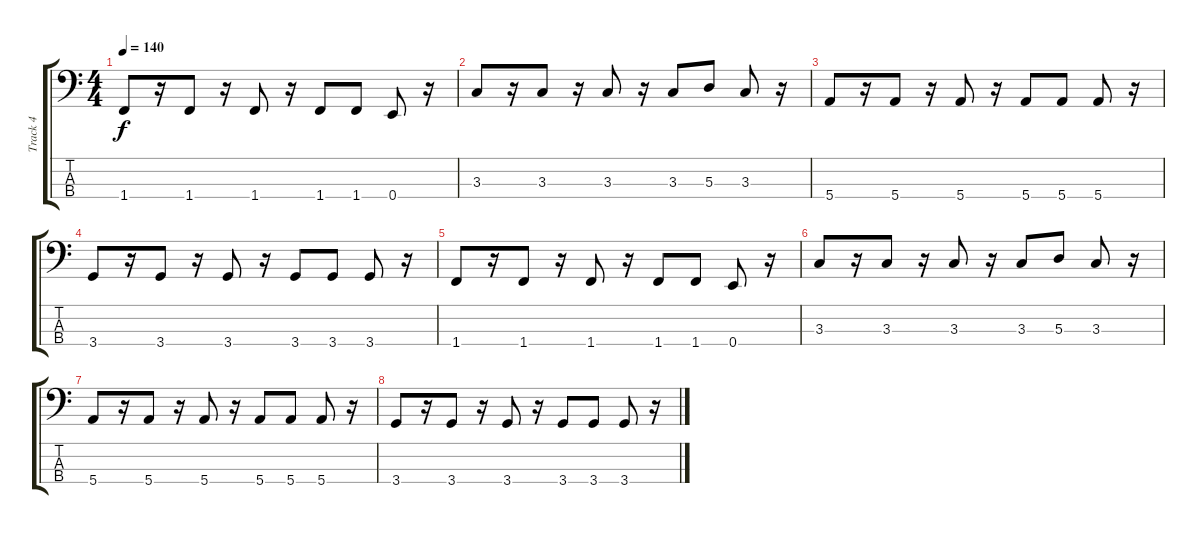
\track ("Track 4" "Track 4") {instrument electricbassfinger}
\staff {score tabs}
\tuning (G2 D2 A1 E1) {hide}
\ts (4 4)
\tempo 140
\clef f4
\ks c
1.4.8{dy f} r.16 1.4.8 r.16 1.4.8 r.16 1.4.8 1.4.8 0.4.8 r.16 |
3.3.8 r.16 3.3.8 r.16 3.3.8 r.16 3.3.8 5.3.8 3.3.8 r.16 |
5.4.8 r.16 5.4.8 r.16 5.4.8 r.16 5.4.8 5.4.8 5.4.8 r.16 |
3.4.8 r.16 3.4.8 r.16 3.4.8 r.16 3.4.8 3.4.8 3.4.8 r.16 |
1.4.8 r.16 1.4.8 r.16 1.4.8 r.16 1.4.8 1.4.8 0.4.8 r.16 |
3.3.8 r.16 3.3.8 r.16 3.3.8 r.16 3.3.8 5.3.8 3.3.8 r.16 |
5.4.8 r.16 5.4.8 r.16 5.4.8 r.16 5.4.8 5.4.8 5.4.8 r.16 |
3.4.8 r.16 3.4.8 r.16 3.4.8 r.16 3.4.8 3.4.8 3.4.8 r.16
